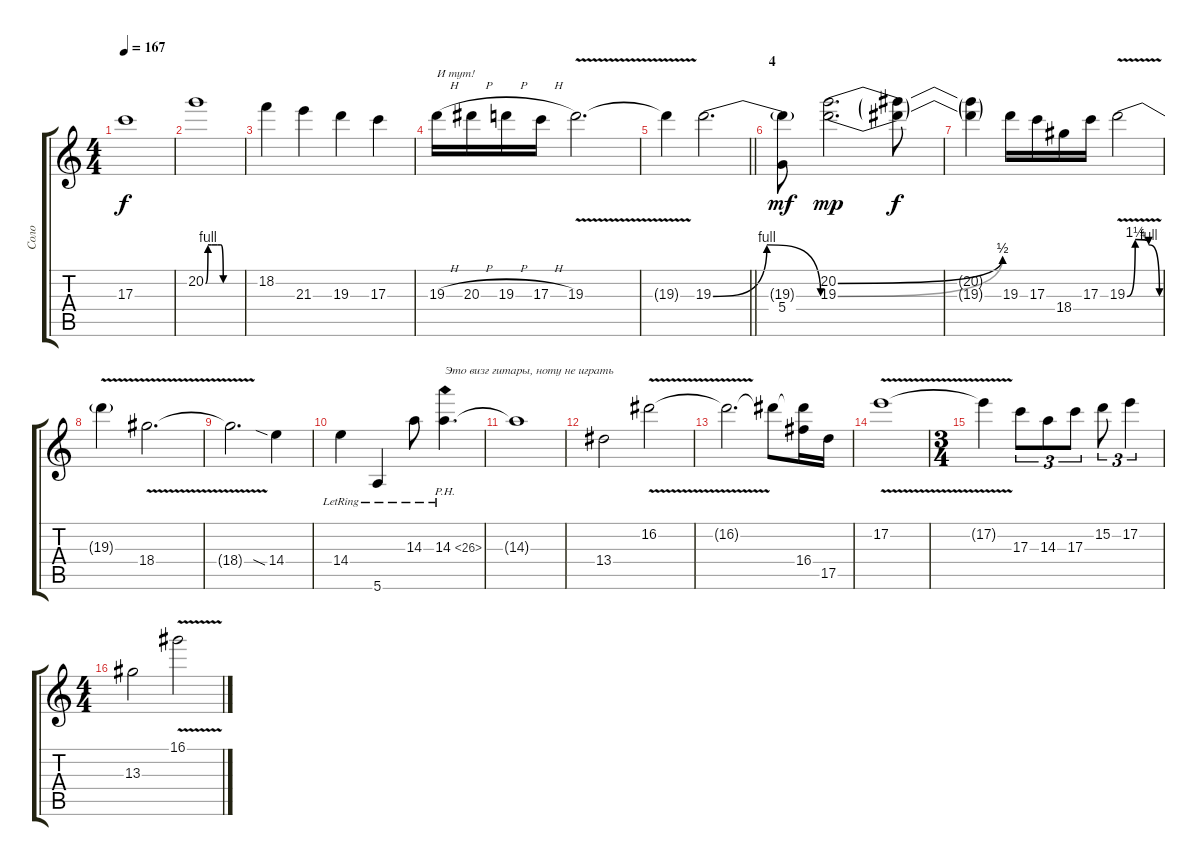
\track ("Соло" "Соло") {instrument distortionguitar}
\staff {score tabs}
\tuning (E4 B3 G3 D3 A2 E2) {hide}
\ts (4 4)
\tempo 167
\clef g2
\ks c
17.3{t}.1{dy f} |
20.2{be (custom 0 0 4 4 10 4 20 4 26 4 30 0 60 0)}.1 |
18.2.4 21.3.4 19.3.4 17.3.4 |
19.3{h}.16{txt "И тут!"} 20.3{h}.16 19.3{h}.16 17.3{h}.16 19.3{v}.2{d} |
\barLineRight lightlight
19.3{t}.4 19.3{be (bendrelease 0 0 15 4 42 4 60 0)}.2{d} |
\section ("" "4")
(19.3{t} 5.4).8{dy mf} (20.2{be (bend 0 0 60 2)} 19.3{be (bend 0 0 60 2)}).2{d dy mp} (20.2{t} 19.3{t}).8{dy f} |
(20.2{t} 19.3{t}).4 19.3.16 17.3.16 18.4.16 17.3.16 19.3{be (custom 0 0 15 5 40 4 60 0) v}.2 |
19.3{t}.4 18.4{v}.2{d} |
18.4{t}.2{d} 14.4{sia}.4 |
14.4{lr}.4 5.6{lr}.4 14.3{lr}.8 14.3{ph 12 lr}.4{d txt "Это визг гитары, ноту не играть"} |
14.3{t}.1 |
13.4.2 16.2{v}.2 |
16.2{t}.2{d} 16.2{t}.8 (16.2{t} 16.4).16 17.5.16 |
17.2{v}.1 |
\ts (3 4)
17.2{t}.4 17.3.8{tu (3 2)} 14.3.8{tu (3 2)} 17.3.8{tu (3 2)} 15.2.8{tu (3 2)} 17.2.4{tu (3 2)} |
\ts (4 4)
13.3.2 16.1{v}.2
